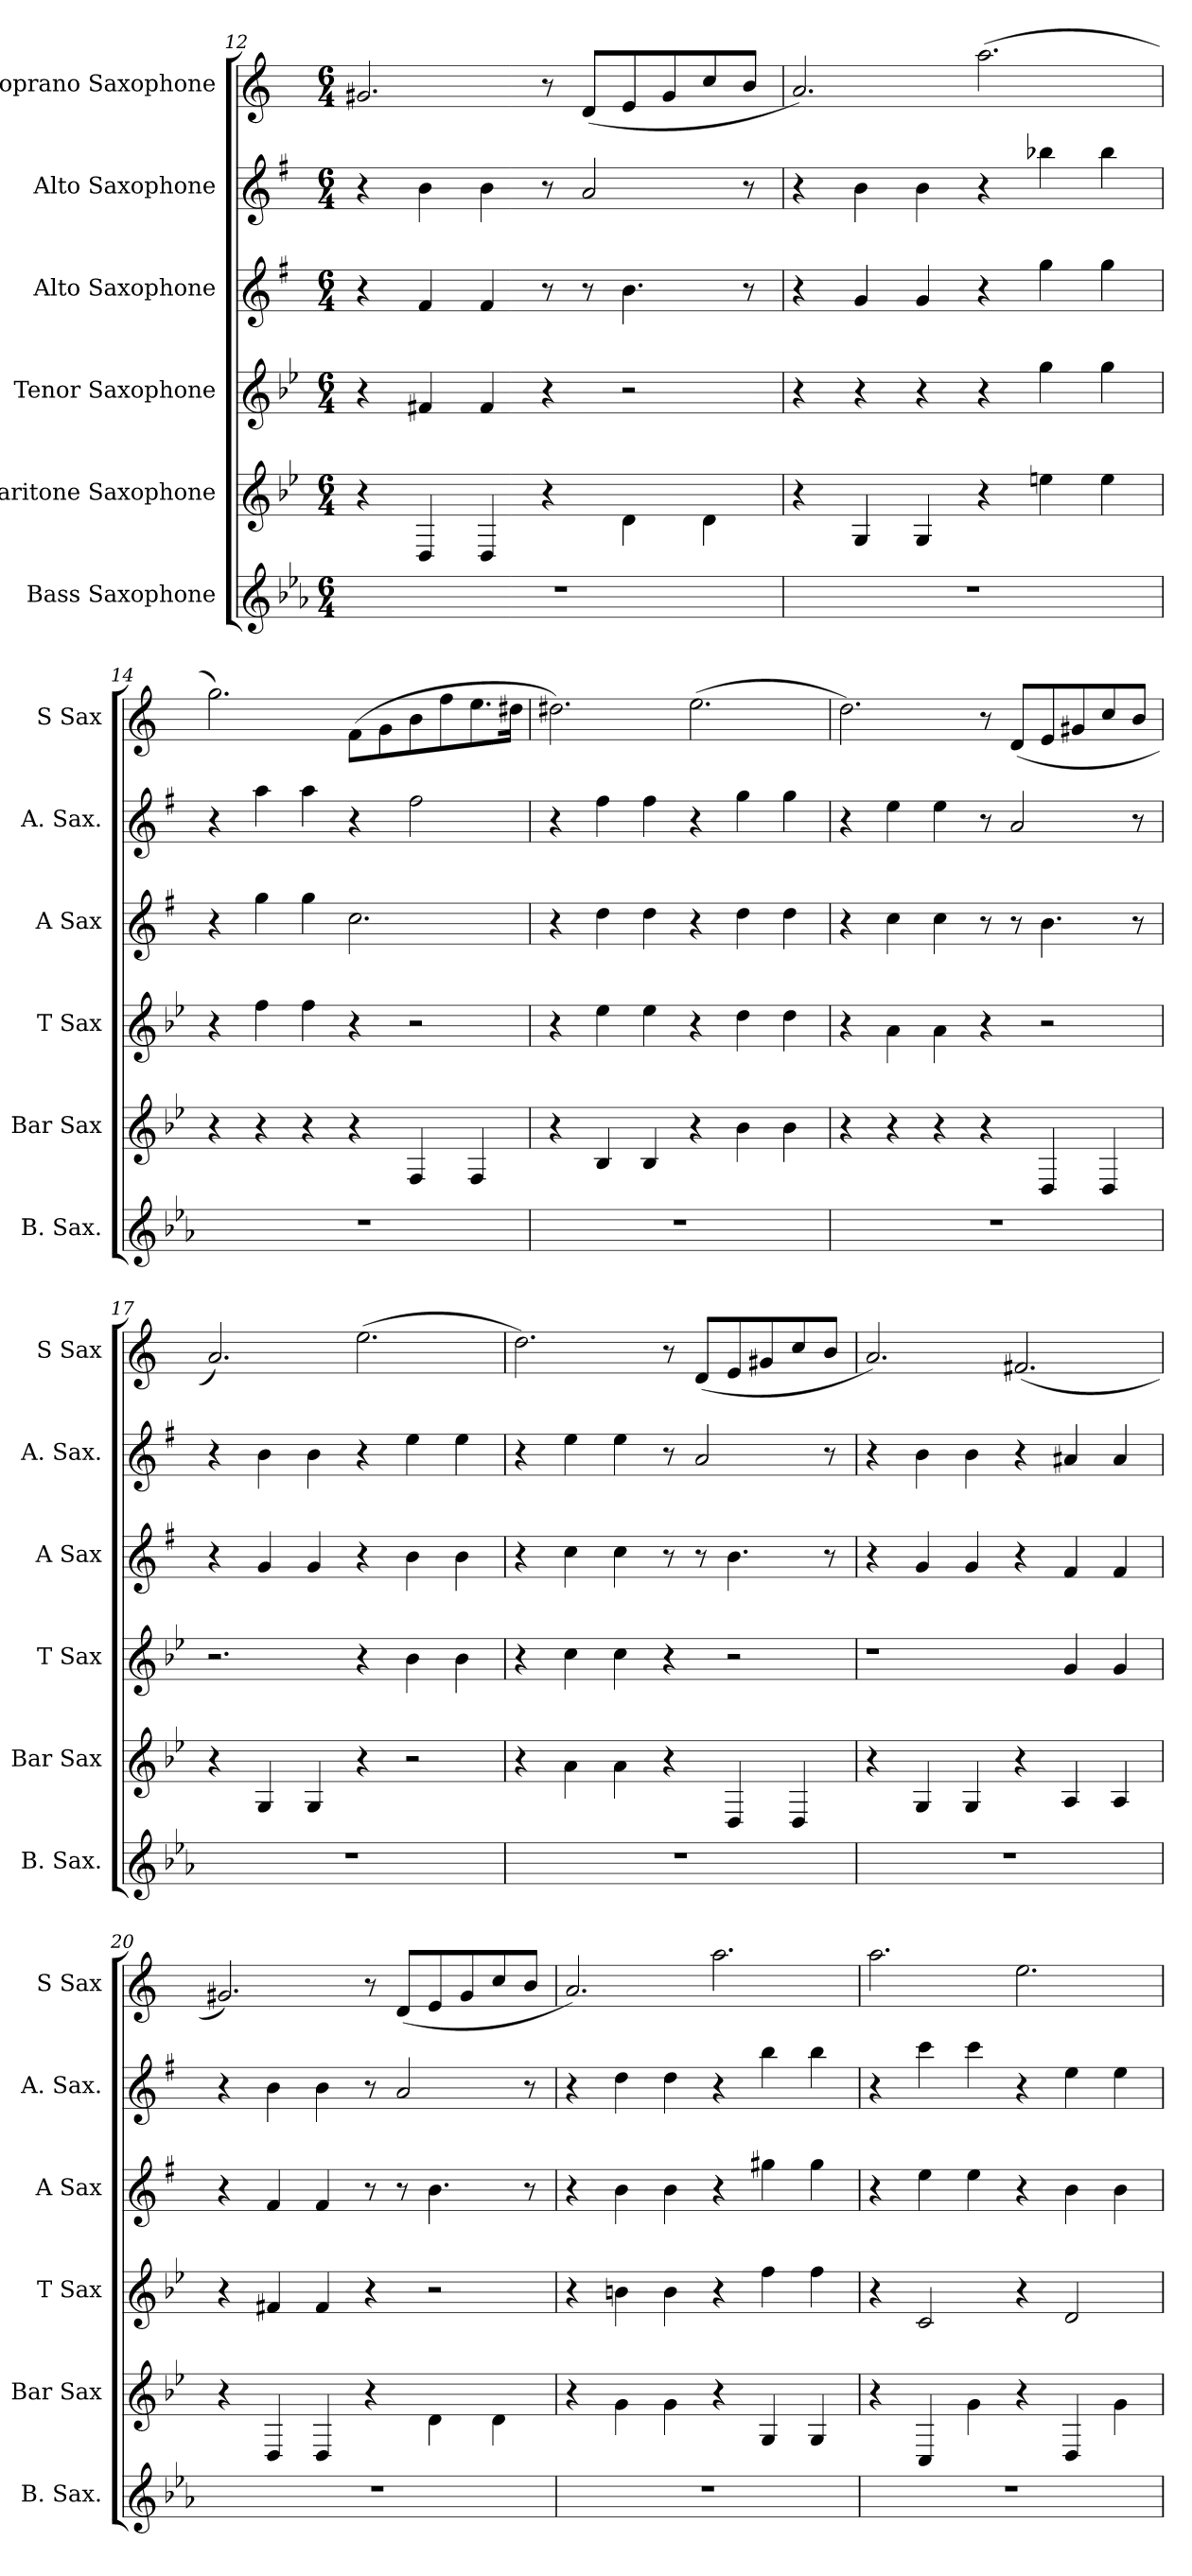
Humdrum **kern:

**kern	**kern	**kern	**kern	**kern	**kern
*part6	*part5	*part4	*part3	*part2	*part1
*staff6	*staff5	*staff4	*staff3	*staff2	*staff1
*I"Bass Saxophone	*I"Baritone Saxophone	*I"Tenor Saxophone	*I"Alto Saxophone	*I"Alto Saxophone	*I"Soprano Saxophone
*I'B. Sax.	*I'Bar Sax	*I'T Sax	*I'A Sax	*I'A. Sax.	*I'S Sax
*clefG2	*clefG2	*clefG2	*clefG2	*clefG2	*clefG2
*ITrd12c21	*ITrd12c21	*ITrd8c14	*ITrd5c9	*ITrd5c9	*ITrd1c2
*k[b-e-a-]	*k[b-e-]	*k[b-e-]	*k[b-e-]	*k[b-e-]	*k[b-e-]
*M6/4	*M6/4	*M6/4	*M6/4	*M6/4	*M6/4
=12	=12	=12	=12	=12	=12
1.r	4r	4r	4r	4r	2.f#X/
.	4DD/	4F#X/	4A/	4d\	.
.	4DD/	4F#/	4A/	4d\	.
.	4r	4r	8r	8r	8r
.	.	.	8r	2c/	(8c/L
.	4D\	2r	4.d\	.	8d/
.	.	.	.	.	8f#/
.	4D\	.	.	.	8b-/
.	.	.	8r	8r	8a/J
=13	=13	=13	=13	=13	=13
1.r	4r	4r	4r	4r	2.g/)
.	4GG/	4r	4B-/	4d\	.
.	4GG/	4r	4B-/	4d\	.
.	4r	4r	4r	4r	(2.gg\
.	4en\	4g\	4b-\	4dd-X\	.
.	4e\	4g\	4b-\	4dd-\	.
!!LO:PB:g=z
=14	=14	=14	=14	=14	=14
1.r	4r	4r	4r	4r	2.ff\)
.	4r	4f\	4b-\	4cc\	.
.	4r	4f\	4b-\	4cc\	.
.	4r	4r	2.e-\	4r	(8e-\L
.	.	.	.	.	8f\
.	4FF/	2r	.	2a\	8a\
.	.	.	.	.	8ee-\
.	4FF/	.	.	.	8.dd\
.	.	.	.	.	16cc#X\Jk
=15	=15	=15	=15	=15	=15
1.r	4r	4r	4r	4r	2.cc#X\)
.	4BB-/	4e-\	4f\	4a\	.
.	4BB-/	4e-\	4f\	4a\	.
.	4r	4r	4r	4r	(2.dd\
.	4B-\	4d\	4f\	4b-\	.
.	4B-\	4d\	4f\	4b-\	.
=16	=16	=16	=16	=16	=16
1.r	4r	4r	4r	4r	2.cc\)
.	4r	4A\	4e-\	4g\	.
.	4r	4A\	4e-\	4g\	.
.	4r	4r	8r	8r	8r
.	.	.	8r	2c/	(8c/L
.	4DD/	2r	4.d\	.	8d/
.	.	.	.	.	8f#X/
.	4DD/	.	.	.	8b-/
.	.	.	8r	8r	8a/J
=17	=17	=17	=17	=17	=17
1.r	4r	2.r	4r	4r	2.g/)
.	4GG/	.	4B-/	4d\	.
.	4GG/	.	4B-/	4d\	.
.	4r	4r	4r	4r	(2.dd\
.	2r	4B-\	4d\	4g\	.
.	.	4B-\	4d\	4g\	.
=18	=18	=18	=18	=18	=18
1.r	4r	4r	4r	4r	2.cc\)
.	4A\	4c\	4e-\	4g\	.
.	4A\	4c\	4e-\	4g\	.
.	4r	4r	8r	8r	8r
.	.	.	8r	2c/	(8c/L
.	4DD/	2r	4.d\	.	8d/
.	.	.	.	.	8f#X/
.	4DD/	.	.	.	8b-/
.	.	.	8r	8r	8a/J
!!LO:LB:g=z
=19	=19	=19	=19	=19	=19
1.r	4r	1r	4r	4r	2.g/)
.	4GG/	.	4B-/	4d\	.
.	4GG/	.	4B-/	4d\	.
.	4r	.	4r	4r	(2.en/
.	4AA/	4G/	4A/	4c#X/	.
.	4AA/	4G/	4A/	4c#/	.
=20	=20	=20	=20	=20	=20
1.r	4r	4r	4r	4r	2.f#X/)
.	4DD/	4F#X/	4A/	4d\	.
.	4DD/	4F#/	4A/	4d\	.
.	4r	4r	8r	8r	8r
.	.	.	8r	2c/	(8c/L
.	4D\	2r	4.d\	.	8d/
.	.	.	.	.	8f#/
.	4D\	.	.	.	8b-/
.	.	.	8r	8r	8a/J
=21	=21	=21	=21	=21	=21
1.r	4r	4r	4r	4r	2.g/)
.	4G\	4Bn\	4d\	4f\	.
.	4G\	4B\	4d\	4f\	.
.	4r	4r	4r	4r	2.gg\
.	4GG/	4f\	4bn\	4dd\	.
.	4GG/	4f\	4b\	4dd\	.
=22	=22	=22	=22	=22	=22
1.r	4r	4r	4r	4r	2.gg\
.	4CC/	2C/	4g\	4ee-\	.
.	4G\	.	4g\	4ee-\	.
.	4r	4r	4r	4r	2.dd\
.	4DD/	2D/	4d\	4g\	.
.	4G\	.	4d\	4g\	.
=	=	=	=	=	=
*-	*-	*-	*-	*-	*-
